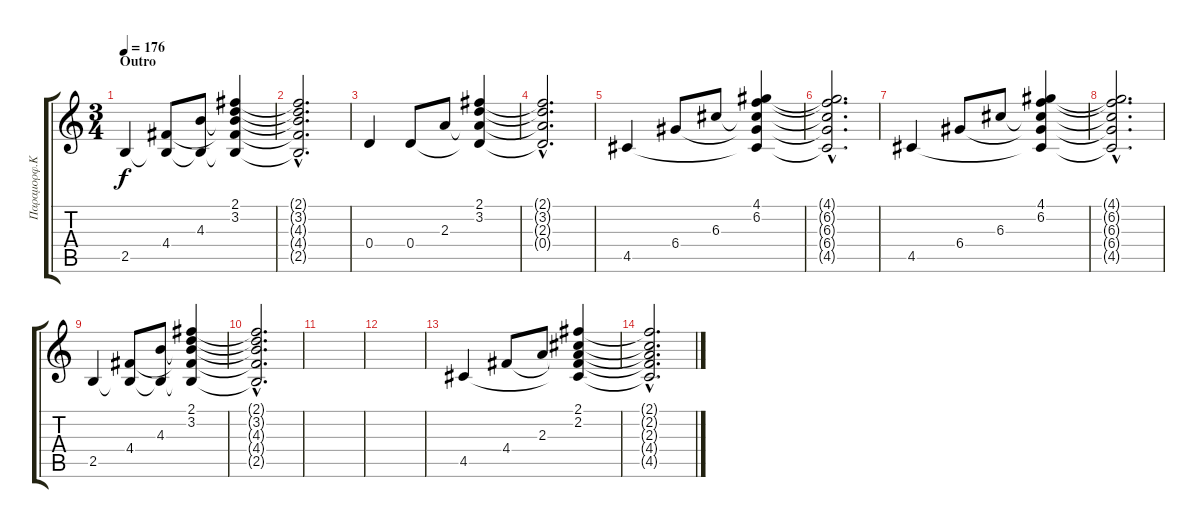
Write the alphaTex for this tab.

\track ("Παραμορφ.Κιθάρα" "Παραμορφ.Κ") {instrument distortionguitar}
\staff {score tabs}
\tuning (E4 B3 G3 D3 A2 E2) {hide}
\ts (3 4)
\section ("" "Outro")
\tempo 176
\clef g2
\ks c
2.5.4{dy f} (4.4 2.5{t}).8 (4.3 2.5{t}).8 (2.1 3.2 4.3{t} 4.4{t} 2.5{t}).4 |
(2.1{hac t} 3.2{hac t} 4.3{hac t} 4.4{hac t} 2.5{hac t}).2{d} |
0.4.4 0.4.8 2.3.8 (2.1 3.2 2.3{t} 0.4{t}).4 |
(2.1{hac t} 3.2{hac t} 2.3{hac t} 0.4{hac t}).2{d} |
4.5.4 6.4.8 6.3.8 (4.1 6.2 6.3{t} 6.4{t} 4.5{t}).4 |
(4.1{hac t} 6.2{hac t} 6.3{hac t} 6.4{hac t} 4.5{hac t}).2{d} |
4.5.4 6.4.8 6.3.8 (4.1 6.2 6.3{t} 6.4{t} 4.5{t}).4 |
(4.1{hac t} 6.2{hac t} 6.3{hac t} 6.4{hac t} 4.5{hac t}).2{d} |
2.5.4 (4.4 2.5{t}).8 (4.3 2.5{t}).8 (2.1 3.2 4.3{t} 4.4{t} 2.5{t}).4 |
(2.1{hac t} 3.2{hac t} 4.3{hac t} 4.4{hac t} 2.5{hac t}).2{d} |
|
|
4.5.4 4.4.8 2.3.8 (2.1 2.2 2.3{t} 4.4{t} 4.5{t}).4 |
(2.1{hac t} 2.2{hac t} 2.3{hac t} 4.4{hac t} 4.5{hac t}).2{d}
